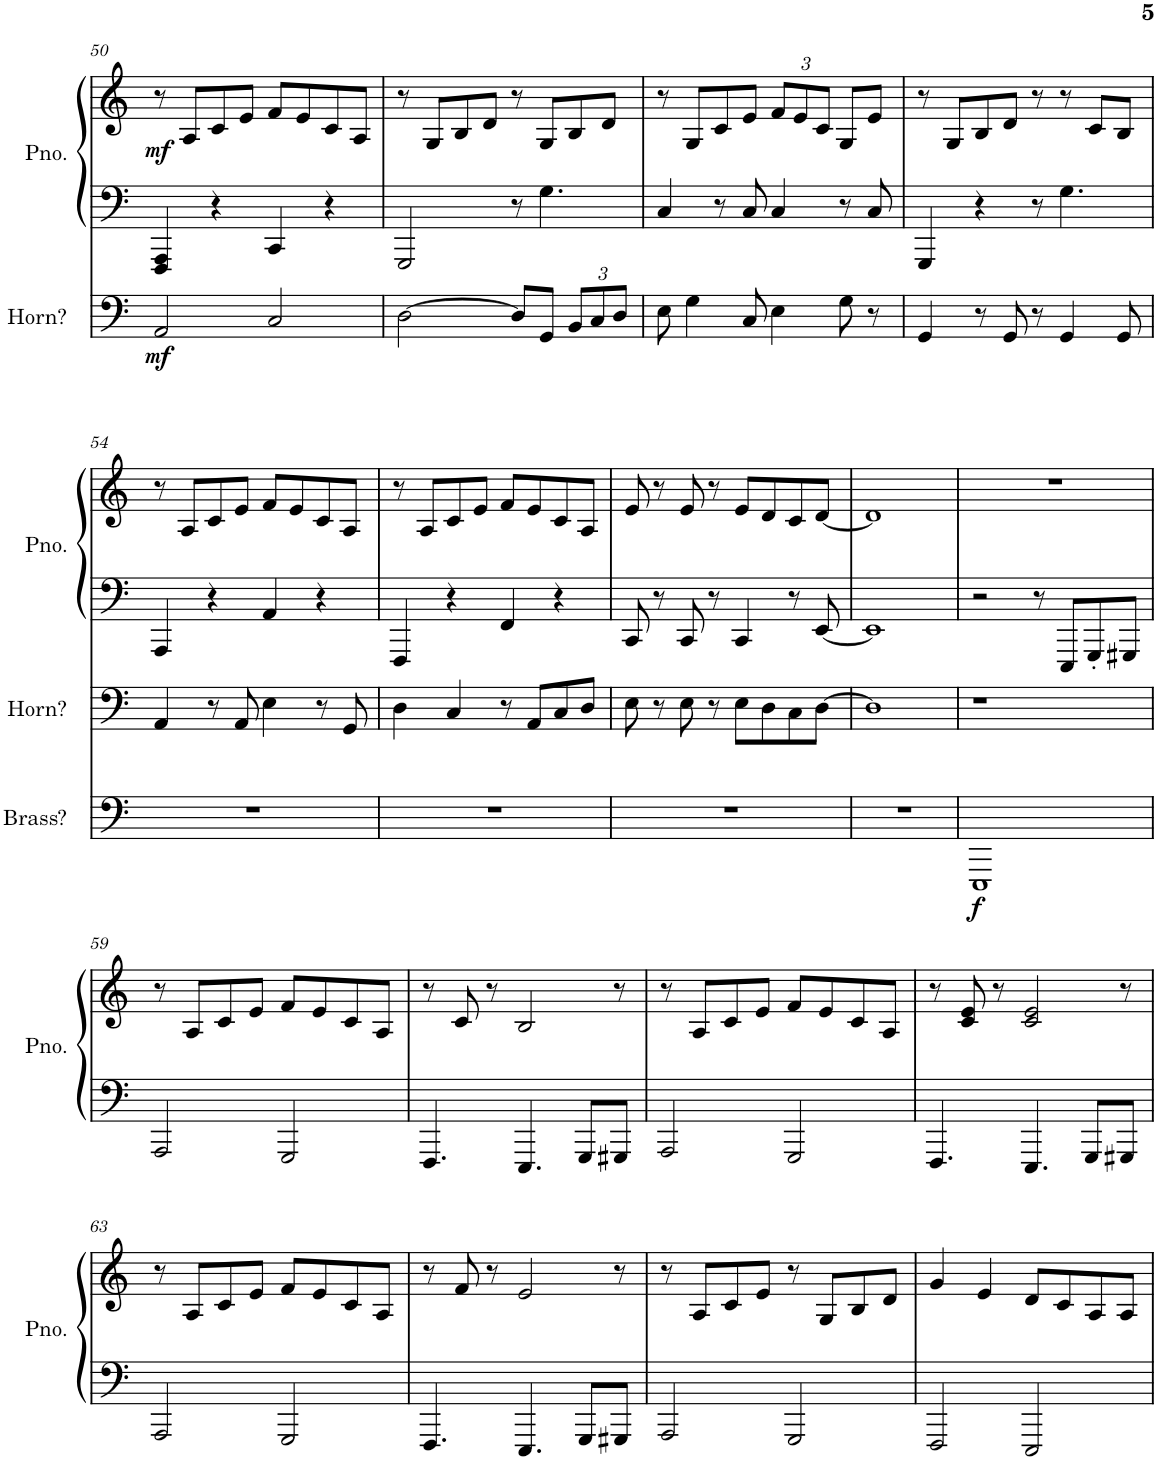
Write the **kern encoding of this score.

**kern	**dynam	**kern	**dynam	**kern	**kern	**dynam
*part3	*part3	*part2	*part2	*part1	*part1	*part1
*staff4	*staff4	*staff3	*staff3	*staff2	*staff1	*staff1/2
*I"Brass?	*	*I"Horn?	*	*I"Piano	*	*
*I'Brass?	*	*I'Horn?	*	*I'Pno.	*	*
!!LO:PB:g=z
*clefF4	*	*clefF4	*	*clefF4	*clefG2	*
*	*	*Trd7c12	*	*	*	*
*k[]	*	*k[]	*	*k[]	*k[]	*
*M4/4	*	*M4/4	*	*M4/4	*M4/4	*
=50	=50	=50	=50	=50	=50	=50
!	!	!	!LO:DY:b	!	!	!LO:DY:b
1r	.	2AA/	mf	4FFF/ 4AAA/	8r	mf
.	.	.	.	.	8A/L	.
.	.	.	.	4r	8c/	.
.	.	.	.	.	8e/J	.
.	.	2C/	.	4CC/	8f/L	.
.	.	.	.	.	8e/	.
.	.	.	.	4r	8c/	.
.	.	.	.	.	8A/J	.
=51	=51	=51	=51	=51	=51	=51
1r	.	[2D\	.	2GGG/	8r	.
.	.	.	.	.	8G/L	.
.	.	.	.	.	8B/	.
.	.	.	.	.	8d/J	.
.	.	8D/L]	.	8r	8r	.
.	.	8GG/J	.	4.G\	8G/L	.
*	*	*Xbrackettup	*	*	*	*
.	.	12BB/L	.	.	8B/	.
.	.	12C/	.	.	.	.
.	.	.	.	.	8d/J	.
.	.	12D/J	.	.	.	.
=52	=52	=52	=52	=52	=52	=52
1r	.	8E\	.	4C/	8r	.
.	.	4G\	.	.	8G/L	.
.	.	.	.	8r	8c/	.
.	.	8C/	.	8C/	8e/J	.
*	*	*	*	*	*Xbrackettup	*
.	.	4E\	.	4C/	12f/L	.
.	.	.	.	.	12e/	.
.	.	.	.	.	12c/J	.
.	.	8G\	.	8r	8G/L	.
.	.	8r	.	8C/	8e/J	.
=53	=53	=53	=53	=53	=53	=53
1r	.	4GG/	.	4GGG/	8r	.
.	.	.	.	.	8G/L	.
.	.	8r	.	4r	8B/	.
.	.	8GG/	.	.	8d/J	.
.	.	8r	.	8r	8r	.
.	.	4GG/	.	4.G\	8r	.
.	.	.	.	.	8c/L	.
.	.	8GG/	.	.	8B/J	.
!!LO:LB:g=z
=54	=54	=54	=54	=54	=54	=54
1r	.	4AA/	.	4AAA/	8r	.
.	.	.	.	.	8A/L	.
.	.	8r	.	4r	8c/	.
.	.	8AA/	.	.	8e/J	.
.	.	4E\	.	4AA/	8f/L	.
.	.	.	.	.	8e/	.
.	.	8r	.	4r	8c/	.
.	.	8GG/	.	.	8A/J	.
=55	=55	=55	=55	=55	=55	=55
1r	.	4D\	.	4FFF/	8r	.
.	.	.	.	.	8A/L	.
.	.	4C/	.	4r	8c/	.
.	.	.	.	.	8e/J	.
.	.	8r	.	4FF/	8f/L	.
.	.	8AA/L	.	.	8e/	.
.	.	8C/	.	4r	8c/	.
.	.	8D/J	.	.	8A/J	.
=56	=56	=56	=56	=56	=56	=56
1r	.	8E\	.	8CC/	8e/	.
.	.	8r	.	8r	8r	.
.	.	8E\	.	8CC/	8e/	.
.	.	8r	.	8r	8r	.
.	.	8E\L	.	4CC/	8e/L	.
.	.	8D\	.	.	8d/	.
.	.	8C\	.	8r	8c/	.
.	.	[8D\J	.	[8EE/	[8d/J	.
=57	=57	=57	=57	=57	=57	=57
1r	.	1D]	.	1EE]	1d]	.
=58	=58	=58	=58	=58	=58	=58
!	!LO:DY:b	!	!	!	!	!
1EEE	f	1r	.	2r	1r	.
.	.	.	.	8r	.	.
.	.	.	.	8EEE/L	.	.
.	.	.	.	8GGG'/	.	.
.	.	.	.	8GGG#X/J	.	.
!!LO:LB:g=z
=59	=59	=59	=59	=59	=59	=59
1r	.	1r	.	2AAA/	8r	.
.	.	.	.	.	8A/L	.
.	.	.	.	.	8c/	.
.	.	.	.	.	8e/J	.
.	.	.	.	2GGG/	8f/L	.
.	.	.	.	.	8e/	.
.	.	.	.	.	8c/	.
.	.	.	.	.	8A/J	.
=60	=60	=60	=60	=60	=60	=60
1r	.	1r	.	4.FFF/	8r	.
.	.	.	.	.	8c/	.
.	.	.	.	.	8r	.
.	.	.	.	4.EEE/	2B/	.
.	.	.	.	8GGG/L	.	.
.	.	.	.	8GGG#X/J	8r	.
=61	=61	=61	=61	=61	=61	=61
1r	.	1r	.	2AAA/	8r	.
.	.	.	.	.	8A/L	.
.	.	.	.	.	8c/	.
.	.	.	.	.	8e/J	.
.	.	.	.	2GGG/	8f/L	.
.	.	.	.	.	8e/	.
.	.	.	.	.	8c/	.
.	.	.	.	.	8A/J	.
=62	=62	=62	=62	=62	=62	=62
1r	.	1r	.	4.FFF/	8r	.
.	.	.	.	.	8c/ 8e/	.
.	.	.	.	.	8r	.
.	.	.	.	4.EEE/	2c/ 2e/	.
.	.	.	.	8GGG/L	.	.
.	.	.	.	8GGG#X/J	8r	.
!!LO:LB:g=z
=63	=63	=63	=63	=63	=63	=63
1r	.	1r	.	2AAA/	8r	.
.	.	.	.	.	8A/L	.
.	.	.	.	.	8c/	.
.	.	.	.	.	8e/J	.
.	.	.	.	2GGG/	8f/L	.
.	.	.	.	.	8e/	.
.	.	.	.	.	8c/	.
.	.	.	.	.	8A/J	.
=64	=64	=64	=64	=64	=64	=64
1r	.	1r	.	4.FFF/	8r	.
.	.	.	.	.	8f/	.
.	.	.	.	.	8r	.
.	.	.	.	4.EEE/	2e/	.
.	.	.	.	8GGG/L	.	.
.	.	.	.	8GGG#X/J	8r	.
=65	=65	=65	=65	=65	=65	=65
1r	.	1r	.	2AAA/	8r	.
.	.	.	.	.	8A/L	.
.	.	.	.	.	8c/	.
.	.	.	.	.	8e/J	.
.	.	.	.	2GGG/	8r	.
.	.	.	.	.	8G/L	.
.	.	.	.	.	8B/	.
.	.	.	.	.	8d/J	.
=66	=66	=66	=66	=66	=66	=66
1r	.	1r	.	2FFF/	4g/	.
.	.	.	.	.	4e/	.
.	.	.	.	2EEE/	8d/L	.
.	.	.	.	.	8c/	.
.	.	.	.	.	8A/	.
.	.	.	.	.	8A/J	.
=	=	=	=	=	=	=
*-	*-	*-	*-	*-	*-	*-
